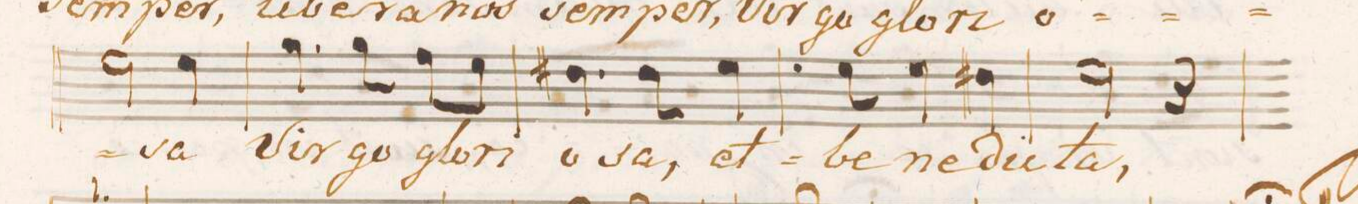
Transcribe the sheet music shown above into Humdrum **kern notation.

**kern	**text	**dynam
*I"Tenore.	*	*
*clefC4	*	*
*k[]	*	*
*met(c|)	*	*
*M3/4	*	*
2d\	.	.
4d\	-sa	.
=67	=67	=67
4.f\	Vir-	.
8f\	-go	.
8e\L	glo-	.
8d\J	-ri-	.
=68	=68	=68
4.c#X\	-o-	.
8c#\	-sa,	.
[y4d\	et	.
=69	=69	=69
8d\]	.	.
8d\	be-	.
4d\	-ne-	.
4c#X\	-dic-	.
=70	=70	=70
2d\	-ta,	.
4r	.	.
=71	=71	=71
*-	*-	*-
